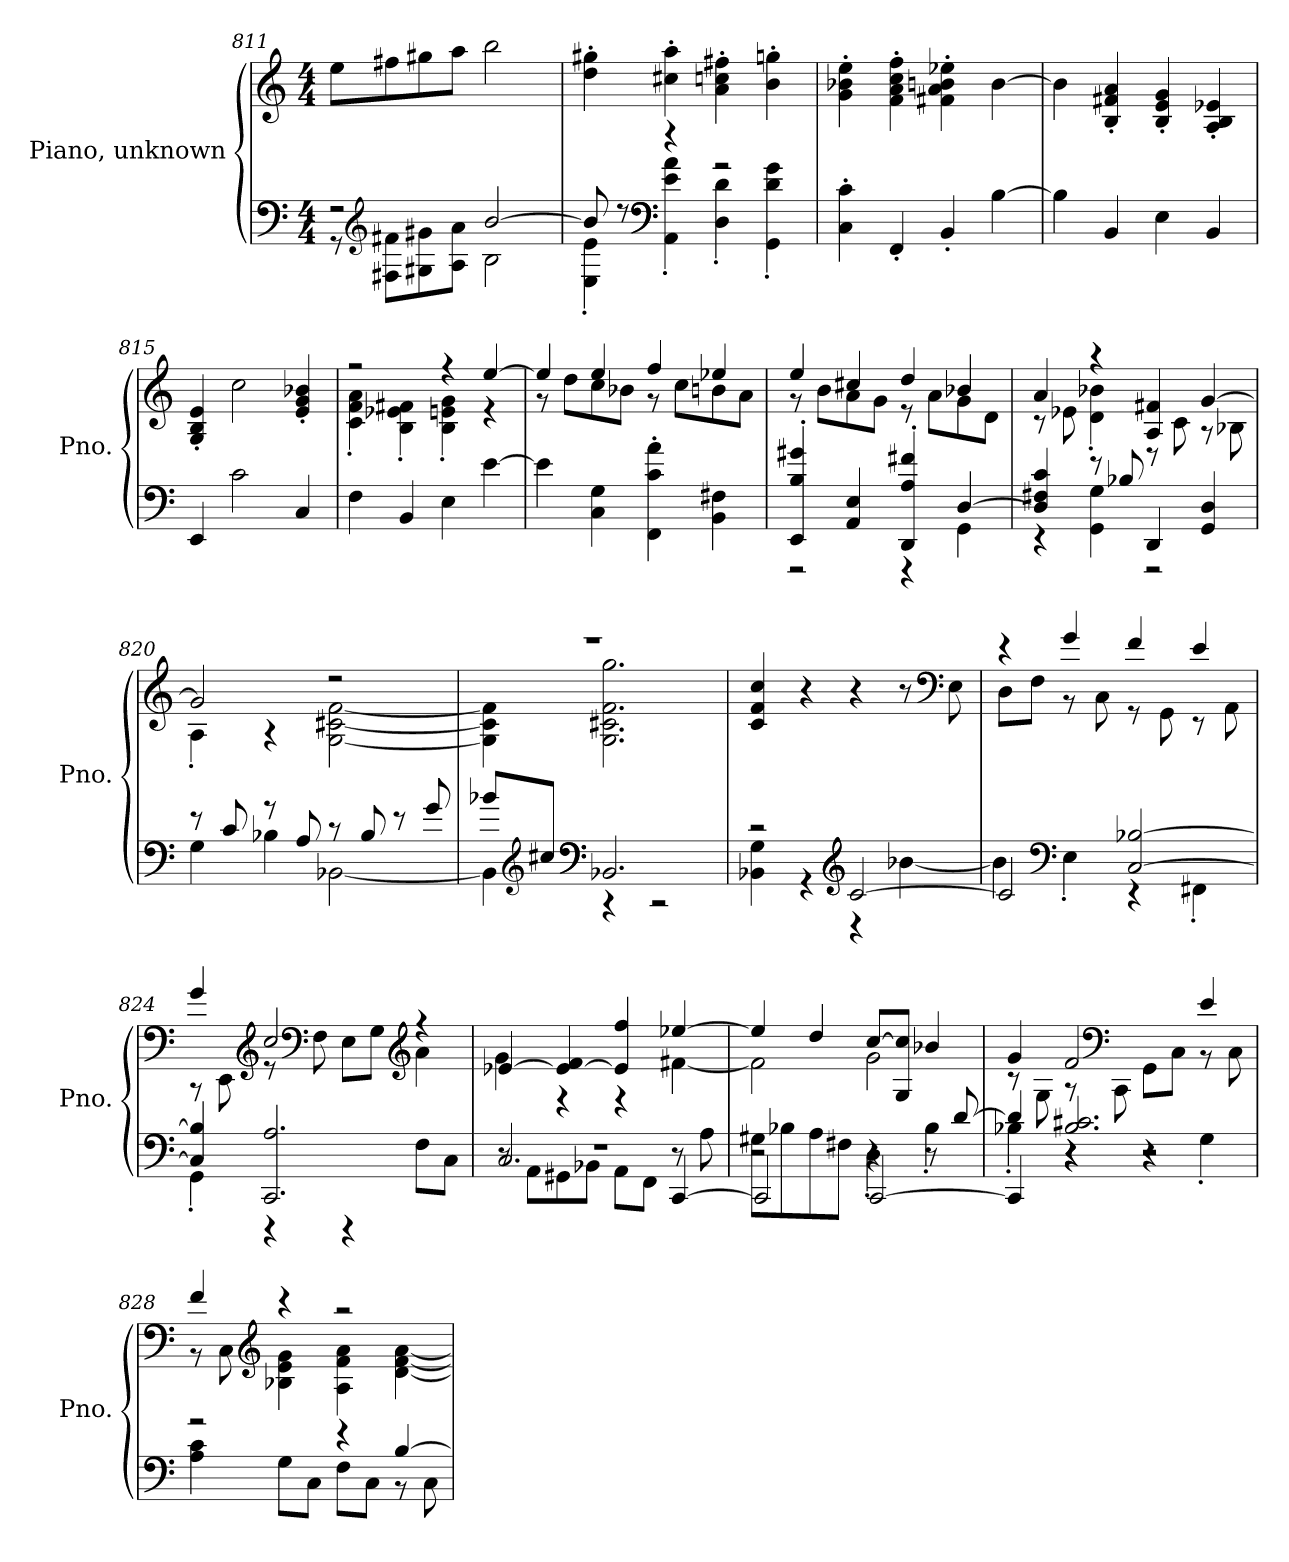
**kern	**kern
*part1	*part1
*staff2	*staff1
*I"Piano, unknown	*
*I'Pno.	*
*clefF4	*clefG2
*k[]	*k[]
*M4/4	*M4/4
=811	=811
*^	*
2r	8r	8ee\L
*clefG2	*	*
.	8F#X\ 8f#X\L	8ff#X\
.	8G#X\ 8g#X\	8gg#X\
.	8A\ 8a\J	8aa\J
[2b/	2B\	2bb\
=812	=812	=812
8b/]	4E\' 4e\'	4dd\' 4gg#X\'
8r	.	.
*clefF4	*	*
4r	4AA\' 4e\' 4a\'	4cc#X\' 4aa\'
2r	4D\' 4d\'	4a\' 4ccn\' 4ff#X\'
.	4GG\' 4d\' 4g\'	4b\' 4ggn\'
*v	*v	*
!!LO:LB:g=z
=813	=813
4C\' 4c\'	4g\' 4b-X\' 4ee\'
4FF'/	4f\' 4a\' 4cc\' 4ff\'
4BB'/	4f#X\' 4a\' 4bn\' 4ee-X\'
[4B\	[4b\
=814	=814
4B\]	4b\]
4BB/	4B/' 4f#X/' 4a/'
4E\	4B/' 4e/' 4g/'
4BB/	4A/' 4B/' 4e-X/'
=815	=815
4EE/	4G/' 4B/' 4e/'
2c\	2cc\
4C/	4e/' 4g/' 4b-X/'
=816	=816
*	*^
4F\	2r	4c\' 4f\' 4a\'
4BB/	.	4B\' 4e-X\' 4f#X\'
4E\	4r	4B\' 4en\' 4g\'
[4e\	[4ee/	4r
=817	=817	=817
4e\]	4ee/]	8r
.	.	8dd\L
4C\ 4G\	4ee/	8cc\
.	.	8b-X\J
4FF\' 4c\' 4a\'	4ff/	8r
.	.	8cc\L
4BB\ 4F#X\	4ee-X/	8bn\
.	.	8a\J
!!LO:LB:g=z	!!
=818	=818	=818
*^	*	*
4EE/' 4B/' 4g#X/'	2r	4ee/	8r
.	.	.	8b\L
4AA/ 4E/	.	4cc#X/	8a\
.	.	.	8g\J
4DD/' 4A/' 4f#X/'	4r	4dd/	8r
.	.	.	8a\L
[4D/	4GG\	4b-X/	8g\
.	.	.	8d\J
=819	=819	=819	=819
4D/] 4F#X/ 4c/	4r	4a/	8r
.	.	.	8e-X\
8r	4GG\ 4G\	4r	4d\' 4b-X\'
8B-X/	.	.	.
4DD/	2r	4A/ 4f#X/	8r
.	.	.	8c\
4GG/ 4D/	.	[4g/	8r
.	.	.	8B-X\
=820	=820	=820	=820
8r	4G\	2g/]	4A'\
8c/	.	.	.
8r	4B-X\	.	4r
8A/	.	.	.
8r	[2BB-X\	2r	[2G\ [2c#X\ [2f\
8B-/	.	.	.
8r	.	.	.
8g/	.	.	.
!!LO:LB:g=z	!!
=821	=821	=821	=821
8b-X/L	4BB-\]	1r	4G\] 4c#\] 4f\]
*clefG2	*	*	*
8cc#X/J	.	.	.
*clefF4	*	*	*
2.BB-X/	4r	.	2.G\ 2.c#X\ 2.f\ 2.gg\
.	2r	.	.
*	*	*v	*v
=822	=822	=822
2r	4BB-X\ 4G\	4c/ 4f/ 4cc/
.	4r	4r
*clefG2	*	*
[2c/	4r	4r
.	[4b-X\	8r
*	*	*clefF4
.	.	8E\
=823	=823	=823
*	*	*^
2c/]	4b-\]	4r	8D\L
.	.	.	8F\J
*clefF4	*	*	*
.	4E'\	4g/	8r
.	.	.	8C\
[2C/ [2B-X/	4r	4f/	8r
.	.	.	8GG\
.	4FF#X'\	4e/	8r
.	.	.	8AA\
=824	=824	=824	=824
4C/] 4B-/]	4GG'\	4g/	8r
.	.	.	8EE\
*	*	*clefG2	*
2.CC/ 2.A/	4r	2cc/	8r
*	*	*clefF4	*
.	.	.	8F\
.	4r	.	8E\L
.	.	.	8G\J
*	*	*clefG2	*
.	8F\L	4r	4a\
.	8C\J	.	.
!!LO:LB:g=z	!!
=825	=825	=825	=825
*	*^	*	*
1r	8r	2.C/	[4e-X/	4g\
.	8AA\L	.	.	.
.	8GG#X\	.	4e-/_ 4f/	4r
.	8BB-X\J	.	.	.
.	8AA\L	.	4e-/] 4ff/	4r
.	8FF\J	.	.	.
.	8r	[4CC/	[4ee-X/	[4f#X\
.	8A\	.	.	.
=826	=826	=826	=826	=826
2r	8G#X\L	2CC/]	4ee-/]	2f#\]
.	8B-X\	.	.	.
.	8A\	.	4dd/	.
.	8F#X\J	.	.	.
4r	4D'\	[2CC/	[8cc/L	2g\
.	.	.	8G/ 8cc/]J	.
8r	4B-'\	.	4b-X/	.
[8d/	.	.	.	.
=827	=827	=827	=827	=827
4d/]	4B-X'\	4CC/]	4g/	8r
.	.	.	.	8G\
4r	4r	2.B-/ 2.c#X/	2f/	8r
*	*	*	*clefF4	*
.	.	.	.	8CC\
2r	4r	.	.	8GG\L
.	.	.	.	8C\J
.	4G'\	.	4e/	8r
.	.	.	.	8C\
*	*v	*v	*	*
=828	=828	=828	=828
2r	4A\ 4c\	4f/	8r
.	.	.	8C\
*	*	*clefG2	*
.	8G\L	4r	4B-X\ 4e\ 4g\
.	8C\J	.	.
4r	8F\L	2r	4A\ 4f\ 4a\
.	8C\J	.	.
[4B/	8r	.	[4d\ [4f\ [4a\
.	8C\	.	.
*v	*v	*	*
*	*v	*v
=	=
*-	*-
